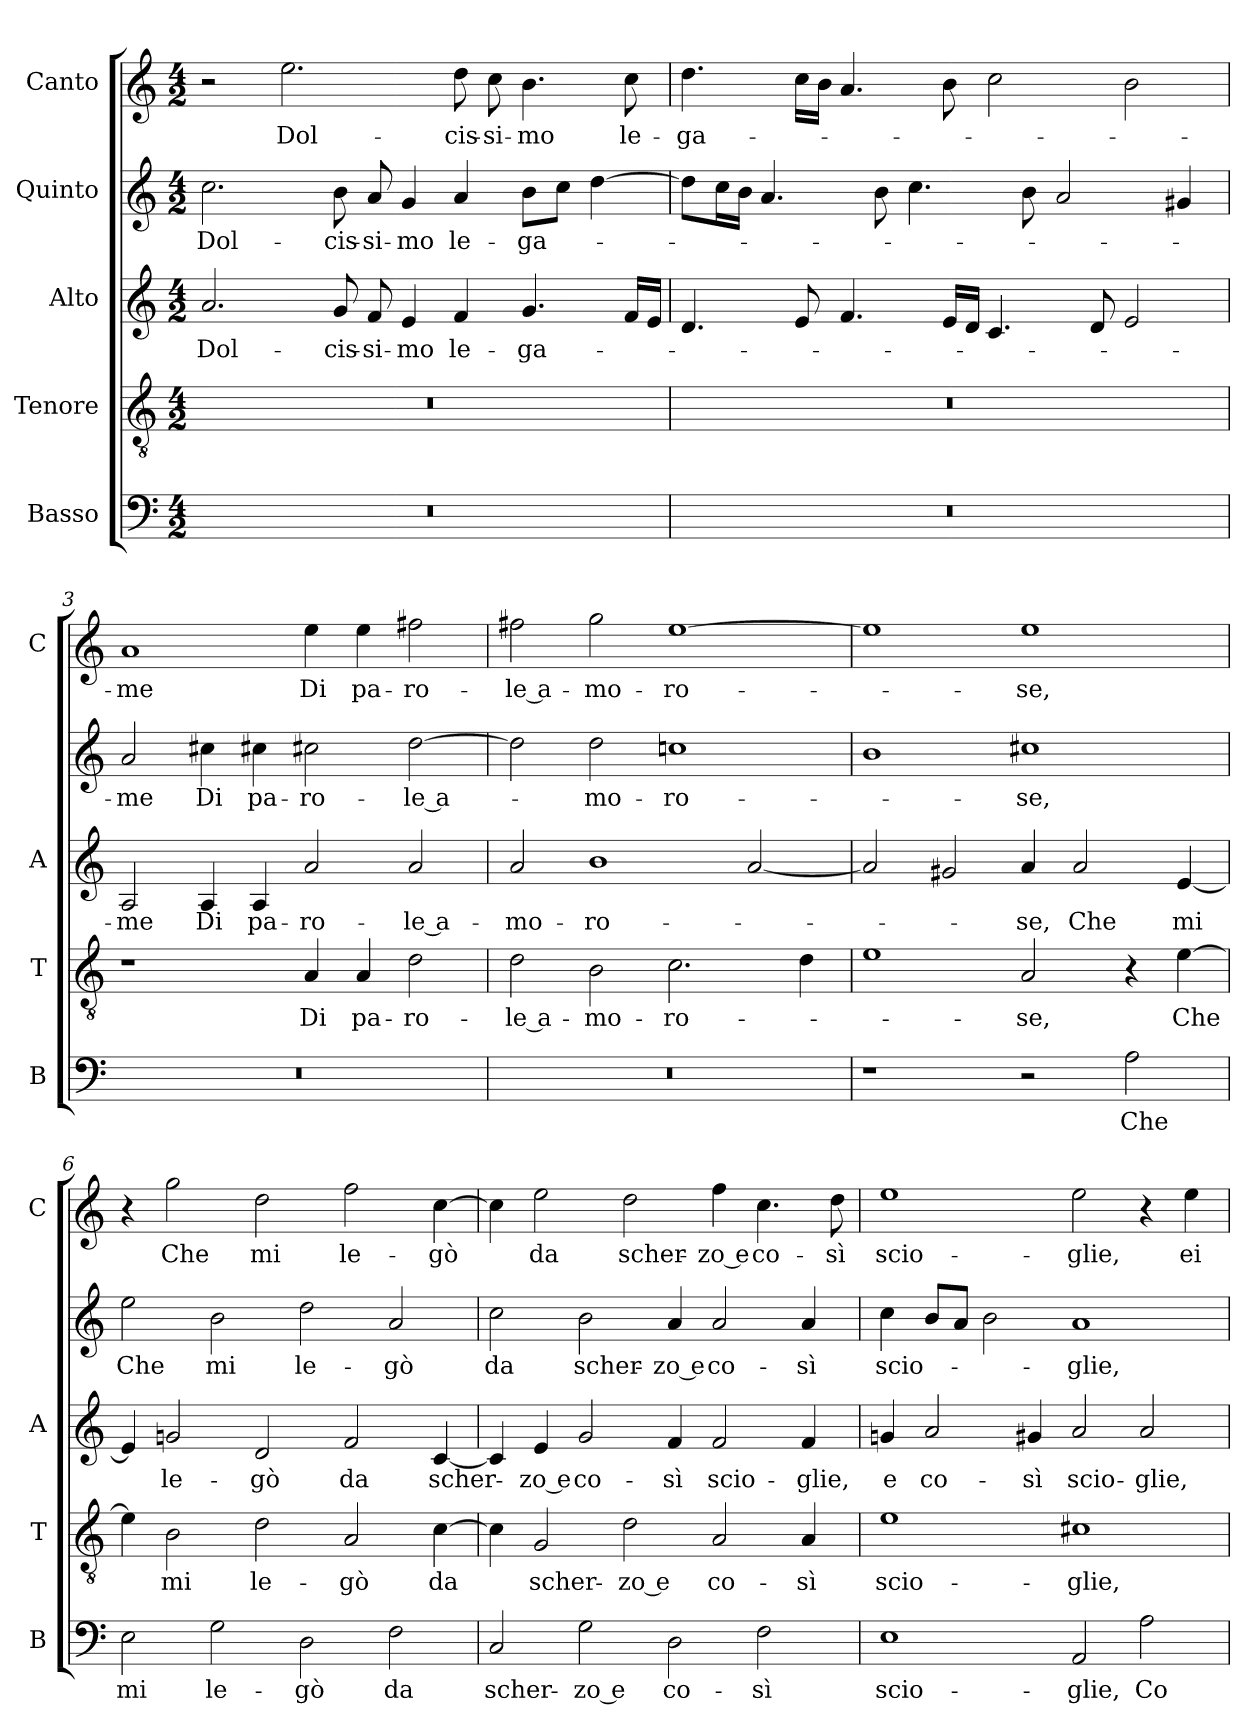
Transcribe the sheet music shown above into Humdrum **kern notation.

**kern	**text	**kern	**text	**kern	**text	**kern	**text	**kern	**text
*part5	*part5	*part4	*part4	*part3	*part3	*part2	*part2	*part1	*part1
*staff5	*staff5	*staff4	*staff4	*staff3	*staff3	*staff2	*staff2	*staff1	*staff1
*I"Basso	*	*I"Tenore	*	*I"Alto	*	*I"Quinto	*	*I"Canto	*
*I'B	*	*I'T	*	*I'A	*	*	*	*I'C	*
*clefF4	*	*clefGv2	*	*clefG2	*	*clefG2	*	*clefG2	*
*k[]	*	*k[]	*	*k[]	*	*k[]	*	*k[]	*
*C:	*	*C:	*	*C:	*	*C:	*	*C:	*
*M4/2	*	*M4/2	*	*M4/2	*	*M4/2	*	*M4/2	*
=1	=1	=1	=1	=1	=1	=1	=1	=1	=1
0r	.	0r	.	2.a	Dol-	2.cc	Dol-	2r	.
.	.	.	.	.	.	.	.	2.ee	Dol-
.	.	.	.	8g	-cis-	8b	-cis-	.	.
.	.	.	.	8f	-si-	8a	-si-	.	.
.	.	.	.	4e	-mo	4g	-mo	.	.
.	.	.	.	4f	le-	4a	le-	8dd	-cis-
.	.	.	.	.	.	.	.	8cc	-si-
.	.	.	.	4.g	-ga-	8bL	-ga-	4.b	-mo
.	.	.	.	.	.	8ccJ	.	.	.
.	.	.	.	.	.	[4dd	.	.	.
.	.	.	.	16fLL	.	.	.	8cc	le-
.	.	.	.	16eJJ	.	.	.	.	.
=2	=2	=2	=2	=2	=2	=2	=2	=2	=2
0r	.	0r	.	4.d	.	8ddL]	.	4.dd	-ga-
.	.	.	.	.	.	16ccL	.	.	.
.	.	.	.	.	.	16bJJ	.	.	.
.	.	.	.	.	.	4.a	.	.	.
.	.	.	.	8e	.	.	.	16ccLL	.
.	.	.	.	.	.	.	.	16bJJ	.
.	.	.	.	4.f	.	.	.	4.a	.
.	.	.	.	.	.	8b	.	.	.
.	.	.	.	.	.	4.cc	.	.	.
.	.	.	.	16eLL	.	.	.	8b	.
.	.	.	.	16dJJ	.	.	.	.	.
.	.	.	.	4.c	.	.	.	2cc	.
.	.	.	.	.	.	8b	.	.	.
.	.	.	.	.	.	2a	.	.	.
.	.	.	.	8d	.	.	.	.	.
.	.	.	.	2e	.	.	.	2b	.
.	.	.	.	.	.	4g#X	.	.	.
=3	=3	=3	=3	=3	=3	=3	=3	=3	=3
0r	.	1r	.	2A	-me	2a	-me	1a	-me
.	.	.	.	4A	Di	4cc#X	Di	.	.
.	.	.	.	4A	pa-	4cc#X	pa-	.	.
.	.	4A	Di	2a	-ro-	2cc#X	-ro-	4ee	Di
.	.	4A	pa-	.	.	.	.	4ee	pa-
.	.	2d	-ro-	2a	-le a-	[2dd	-le a-	2ff#X	-ro-
=4	=4	=4	=4	=4	=4	=4	=4	=4	=4
0r	.	2d	-le a-	2a	-mo-	2dd]	.	2ff#X	-le a-
.	.	2B	-mo-	1b	-ro-	2dd	-mo-	2gg	-mo-
.	.	2.c	-ro-	.	.	1ccn	-ro-	[1ee	-ro-
.	.	.	.	[2a	.	.	.	.	.
.	.	4d	.	.	.	.	.	.	.
=5	=5	=5	=5	=5	=5	=5	=5	=5	=5
1r	.	1e	.	2a]	.	1b	.	1ee]	.
.	.	.	.	2g#X	.	.	.	.	.
2r	.	2A	-se,	4a	-se,	1cc#X	-se,	1ee	-se,
.	.	.	.	2a	Che	.	.	.	.
2A	Che	4r	.	.	.	.	.	.	.
.	.	[4e	Che	[4e	mi	.	.	.	.
=6	=6	=6	=6	=6	=6	=6	=6	=6	=6
2E	mi	4e]	.	4e]	.	2ee	Che	4r	.
.	.	2B	mi	2gn	le-	.	.	2gg	Che
2G	le-	.	.	.	.	2b	mi	.	.
.	.	2d	le-	2d	-gò	.	.	2dd	mi
2D	-gò	.	.	.	.	2dd	le-	.	.
.	.	2A	-gò	2f	da	.	.	2ff	le-
2F	da	.	.	.	.	2a	-gò	.	.
.	.	[4c	da	[4c	scher-	.	.	[4cc	-gò
=7	=7	=7	=7	=7	=7	=7	=7	=7	=7
2C	scher-	4c]	.	4c]	.	2cc	da	4cc]	.
.	.	2G	scher-	4e	-zo e	.	.	2ee	da
2G	-zo e	.	.	2g	co-	2b	scher-	.	.
.	.	2d	-zo e	.	.	.	.	2dd	scher-
2D	co-	.	.	4f	-sì	4a	-zo e	.	.
.	.	2A	co-	2f	scio-	2a	co-	4ff	-zo e
2F	-sì	.	.	.	.	.	.	4.cc	co-
.	.	4A	-sì	4f	-glie,	4a	-sì	.	.
.	.	.	.	.	.	.	.	8dd	-sì
=8	=8	=8	=8	=8	=8	=8	=8	=8	=8
1E	scio-	1e	scio-	4gn	e	4cc	scio-	1ee	scio-
.	.	.	.	2a	co-	8bL	.	.	.
.	.	.	.	.	.	8aJ	.	.	.
.	.	.	.	.	.	2b	.	.	.
.	.	.	.	4g#X	-sì	.	.	.	.
2AA	-glie,	1c#X	-glie,	2a	scio-	1a	-glie,	2ee	-glie,
2A	Co-	.	.	2a	-glie,	.	.	4r	.
.	.	.	.	.	.	.	.	4ee	ei
=	=	=	=	=	=	=	=	=	=
*-	*-	*-	*-	*-	*-	*-	*-	*-	*-
